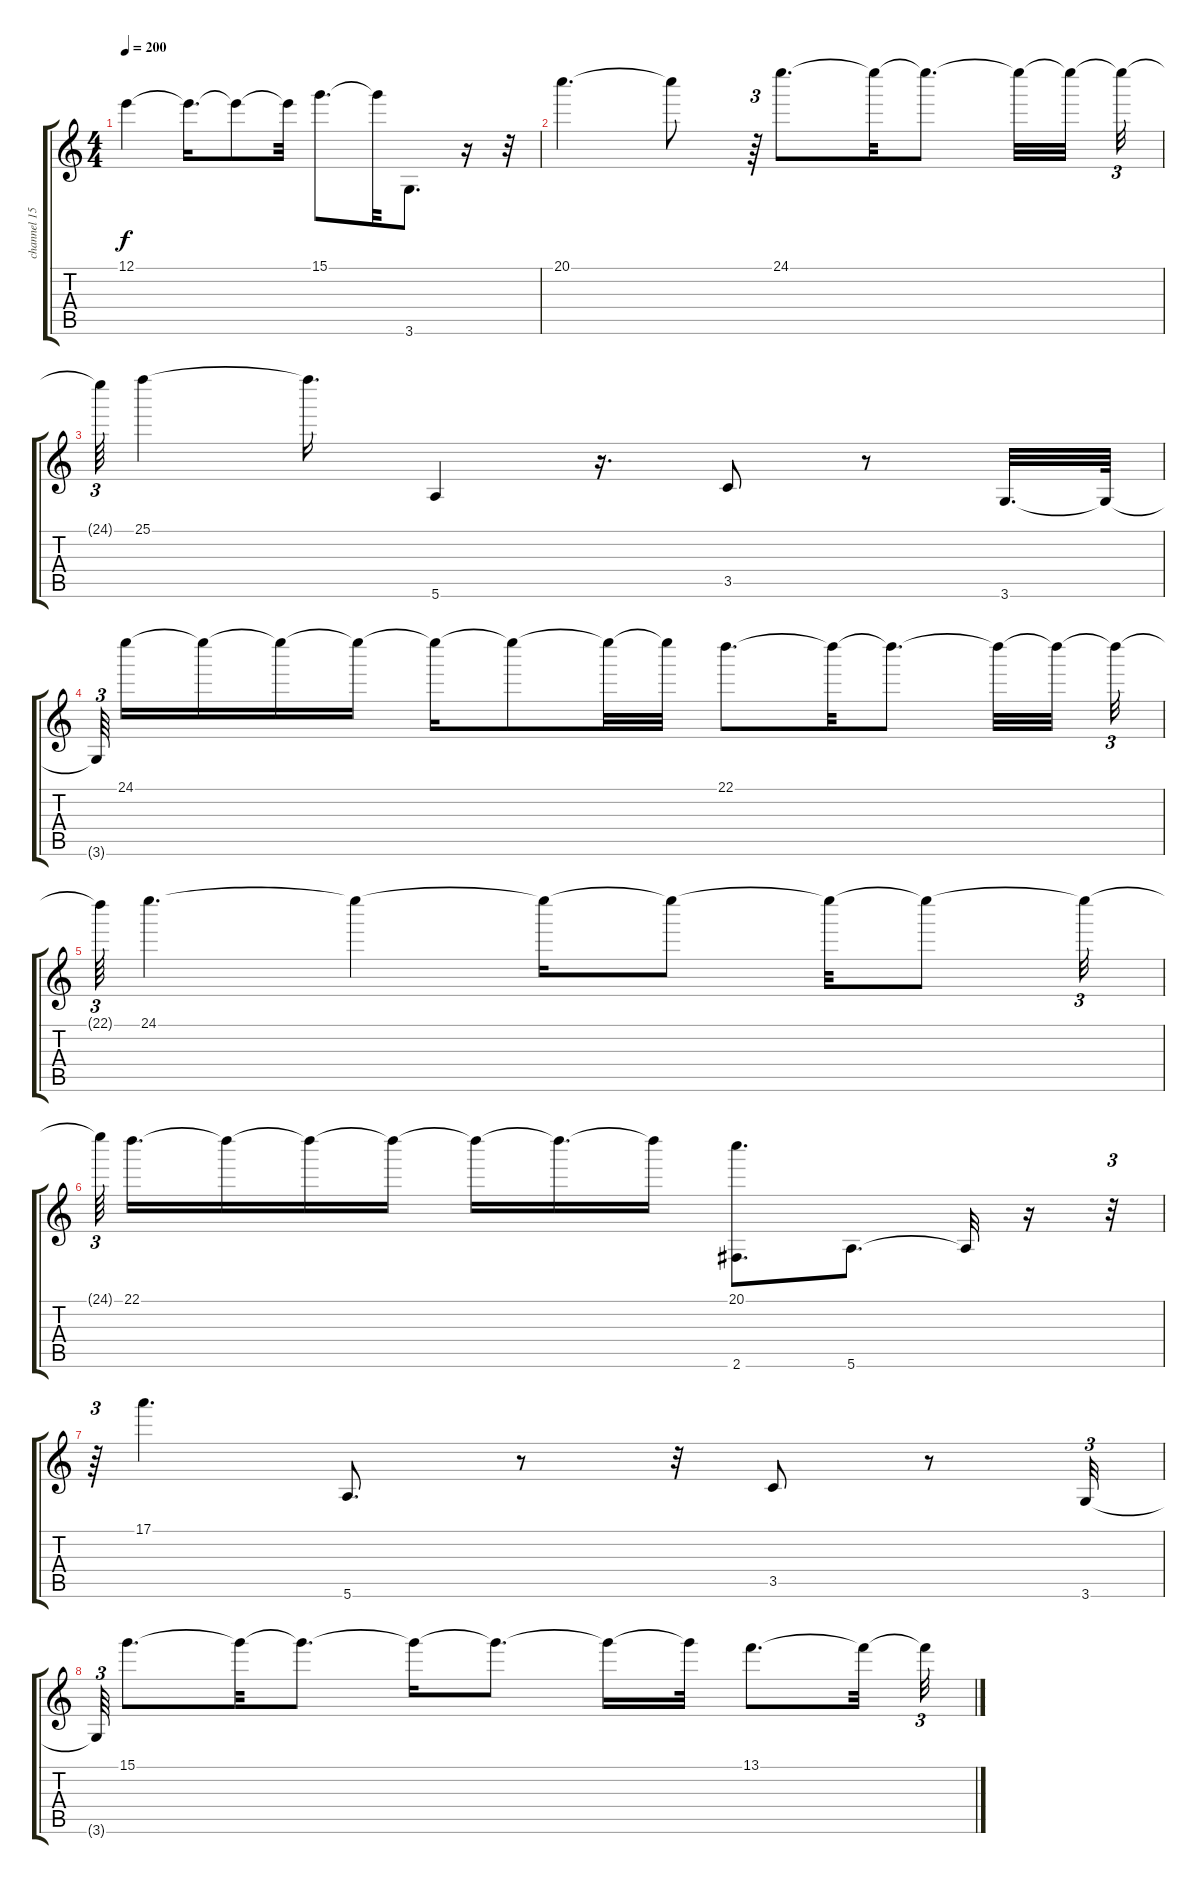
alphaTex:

\track ("channel 15          " "channel 15") {instrument fretlessbass}
\staff {score tabs}
\tuning (E4 B3 G3 D3 A2 E2) {hide}
\ts (4 4)
\tempo 200
\clef g2
\ks c
12.1.4{dy f} 12.1{t}.16{d} 12.1{t}.8 12.1{t}.32 15.1.8{d} 15.1{t}.32 3.6.8{d} r.16 r.32 |
20.1.4{d} 20.1{t}.8 r.64{tu (3 2)} 24.1.8{d} 24.1{t}.32 24.1{t}.8{d} 24.1{t}.32 24.1{t}.32 24.1{t}.32{tu (3 2)} |
24.1{t}.64{tu (3 2)} 25.1.4 25.1{t}.16{d} 5.6.4 r.16{d} 3.5.8 r.8 3.6.32{d} 3.6{t}.64 |
3.6{t}.64{tu (3 2)} 24.1.16 24.1{t}.16 24.1{t}.16 24.1{t}.16 24.1{t}.16 24.1{t}.8 24.1{t}.32 24.1{t}.32 22.1.8{d} 22.1{t}.32 22.1{t}.8{d} 22.1{t}.32 22.1{t}.32 22.1{t}.32{tu (3 2)} |
22.1{t}.64{tu (3 2)} 24.1.4{d} 24.1{t}.4 24.1{t}.16 24.1{t}.8 24.1{t}.32 24.1{t}.8 24.1{t}.32{tu (3 2)} |
24.1{t}.64{tu (3 2)} 22.1.16{d} 22.1{t}.16 22.1{t}.16 22.1{t}.16 22.1{t}.16 22.1{t}.16{d} 22.1{t}.16 (20.1 2.6).8{d} 5.6.8{d} 5.6{t}.32 r.16 r.32{tu (3 2)} |
r.64{tu (3 2)} 17.1.4{d} 5.6.8{d} r.8 r.32 3.5.8 r.8 3.6.32{tu (3 2)} |
3.6{t}.64{tu (3 2)} 15.1.8{d} 15.1{t}.32 15.1{t}.8{d} 15.1{t}.16 15.1{t}.8{d} 15.1{t}.16 15.1{t}.32 13.1.8{d} 13.1{t}.32 13.1{t}.32{tu (3 2)}
